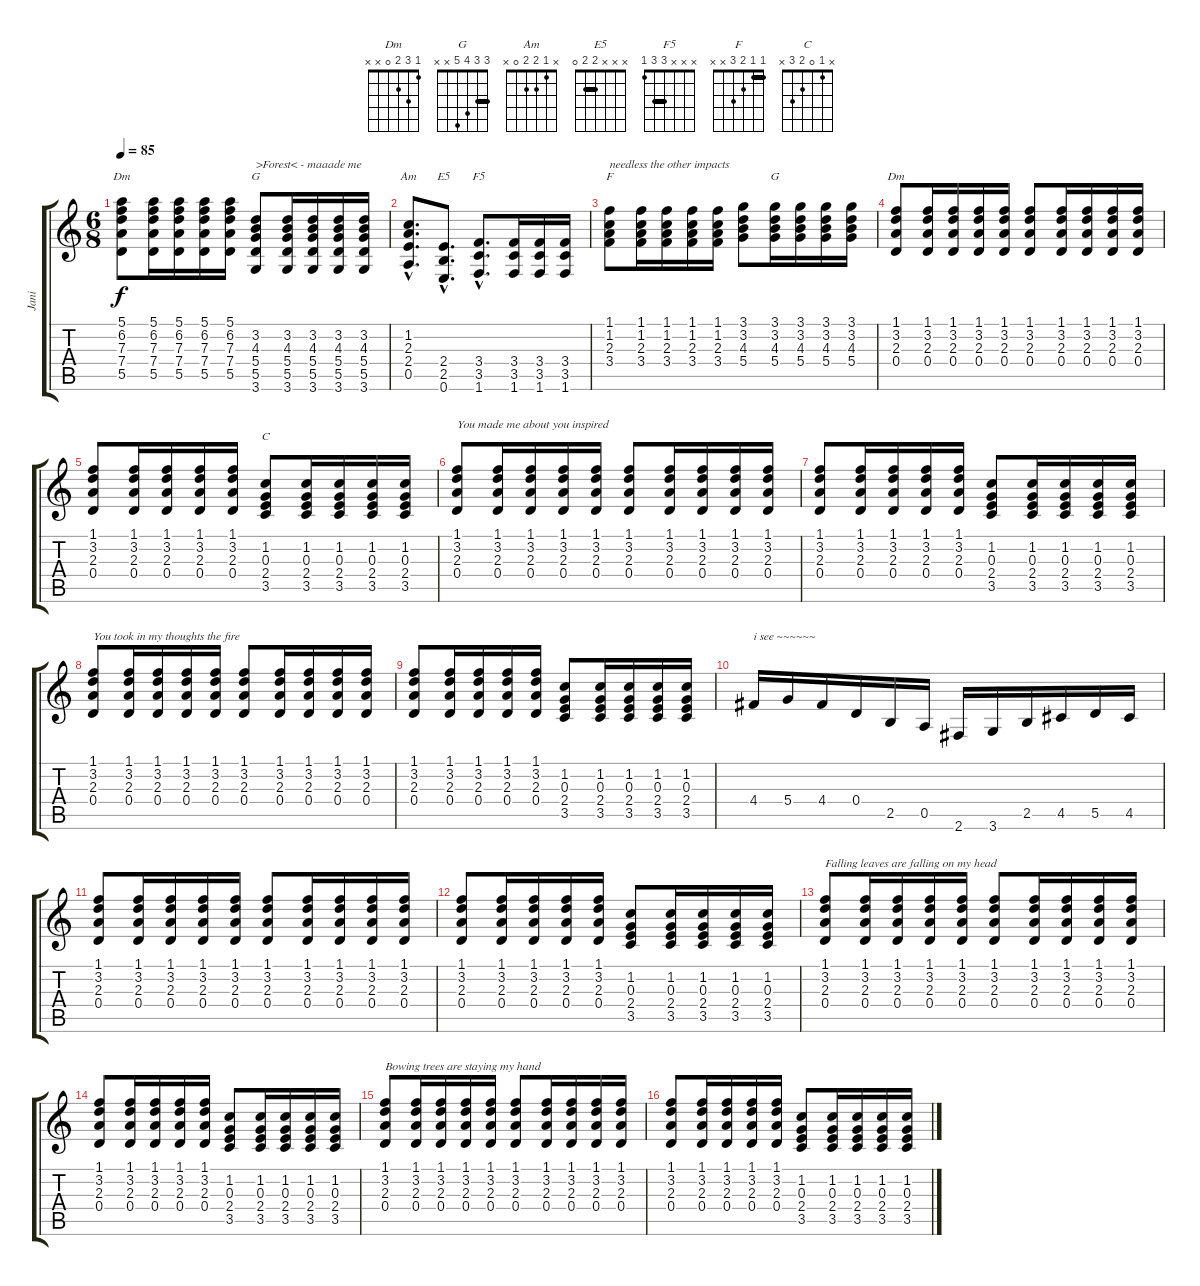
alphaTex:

\track ("Jani" "Jani") {instrument distortionguitar}
\staff {score tabs}
\tuning (E4 B3 G3 D3 A2 E2) {hide}
\chord ("Dm" 5 6 7 7 5 x) {firstfret 5 barre 5}
\chord ("G" x 3 4 5 5 3) {barre 3}
\chord ("Am" x 1 2 2 0 x)
\chord ("E5" x x x 2 2 0) {barre 2}
\chord ("F5" x x x 3 3 1) {barre 3}
\chord ("F" 1 1 2 3 x x) {barre 1}
\chord ("G" 3 3 4 5 x x) {barre 3}
\chord ("Dm" 1 3 2 0 x x)
\chord ("C" x 1 0 2 3 x)
\ts (6 8)
\tempo 85
\clef g2
\ks c
(5.1 6.2 7.3 7.4 5.5).8{ch "Dm" dy f instrument distortionguitar} (5.1 6.2 7.3 7.4 5.5).16 (5.1 6.2 7.3 7.4 5.5).16 (5.1 6.2 7.3 7.4 5.5).16 (5.1 6.2 7.3 7.4 5.5).16 (3.2 4.3 5.4 5.5 3.6).8{ch "G" txt ">Forest< - maaade me"} (3.2 4.3 5.4 5.5 3.6).16 (3.2 4.3 5.4 5.5 3.6).16 (3.2 4.3 5.4 5.5 3.6).16 (3.2 4.3 5.4 5.5 3.6).16 |
(1.2{hac} 2.3{hac} 2.4{hac} 0.5{hac}).8{d ch "Am"} (2.4{hac} 2.5{hac} 0.6{hac}).8{d ch "E5"} (3.4{hac} 3.5{hac} 1.6{hac}).8{d ch "F5"} (3.4 3.5 1.6).16 (3.4 3.5 1.6).16 (3.4 3.5 1.6).16 |
(1.1 1.2 2.3 3.4).8{ch "F" txt "needless the other impacts"} (1.1 1.2 2.3 3.4).16 (1.1 1.2 2.3 3.4).16 (1.1 1.2 2.3 3.4).16 (1.1 1.2 2.3 3.4).16 (3.1 3.2 4.3 5.4).8 (3.1 3.2 4.3 5.4).16{ch "G"} (3.1 3.2 4.3 5.4).16 (3.1 3.2 4.3 5.4).16 (3.1 3.2 4.3 5.4).16 |
(1.1 3.2 2.3 0.4).8{ch "Dm" instrument acousticguitarsteel} (1.1 3.2 2.3 0.4).16 (1.1 3.2 2.3 0.4).16 (1.1 3.2 2.3 0.4).16 (1.1 3.2 2.3 0.4).16 (1.1 3.2 2.3 0.4).8 (1.1 3.2 2.3 0.4).16 (1.1 3.2 2.3 0.4).16 (1.1 3.2 2.3 0.4).16 (1.1 3.2 2.3 0.4).16 |
(1.1 3.2 2.3 0.4).8 (1.1 3.2 2.3 0.4).16 (1.1 3.2 2.3 0.4).16 (1.1 3.2 2.3 0.4).16 (1.1 3.2 2.3 0.4).16 (1.2 0.3 2.4 3.5).8{ch "C"} (1.2 0.3 2.4 3.5).16 (1.2 0.3 2.4 3.5).16 (1.2 0.3 2.4 3.5).16 (1.2 0.3 2.4 3.5).16 |
(1.1 3.2 2.3 0.4).8{txt "You made me about you inspired" instrument acousticguitarsteel} (1.1 3.2 2.3 0.4).16 (1.1 3.2 2.3 0.4).16 (1.1 3.2 2.3 0.4).16 (1.1 3.2 2.3 0.4).16 (1.1 3.2 2.3 0.4).8 (1.1 3.2 2.3 0.4).16 (1.1 3.2 2.3 0.4).16 (1.1 3.2 2.3 0.4).16 (1.1 3.2 2.3 0.4).16 |
(1.1 3.2 2.3 0.4).8 (1.1 3.2 2.3 0.4).16 (1.1 3.2 2.3 0.4).16 (1.1 3.2 2.3 0.4).16 (1.1 3.2 2.3 0.4).16 (1.2 0.3 2.4 3.5).8 (1.2 0.3 2.4 3.5).16 (1.2 0.3 2.4 3.5).16 (1.2 0.3 2.4 3.5).16 (1.2 0.3 2.4 3.5).16 |
(1.1 3.2 2.3 0.4).8{txt "You took in my thoughts the fire" instrument acousticguitarsteel} (1.1 3.2 2.3 0.4).16 (1.1 3.2 2.3 0.4).16 (1.1 3.2 2.3 0.4).16 (1.1 3.2 2.3 0.4).16 (1.1 3.2 2.3 0.4).8 (1.1 3.2 2.3 0.4).16 (1.1 3.2 2.3 0.4).16 (1.1 3.2 2.3 0.4).16 (1.1 3.2 2.3 0.4).16 |
(1.1 3.2 2.3 0.4).8 (1.1 3.2 2.3 0.4).16 (1.1 3.2 2.3 0.4).16 (1.1 3.2 2.3 0.4).16 (1.1 3.2 2.3 0.4).16 (1.2 0.3 2.4 3.5).8 (1.2 0.3 2.4 3.5).16 (1.2 0.3 2.4 3.5).16 (1.2 0.3 2.4 3.5).16 (1.2 0.3 2.4 3.5).16 |
4.4.16{txt "i see ~~~~~~" instrument distortionguitar} 5.4.16 4.4.16 0.4.16 2.5.16 0.5.16 2.6.16 3.6.16 2.5.16 4.5.16 5.5.16 4.5.16 |
(1.1 3.2 2.3 0.4).8{instrument acousticguitarsteel} (1.1 3.2 2.3 0.4).16 (1.1 3.2 2.3 0.4).16 (1.1 3.2 2.3 0.4).16 (1.1 3.2 2.3 0.4).16 (1.1 3.2 2.3 0.4).8 (1.1 3.2 2.3 0.4).16 (1.1 3.2 2.3 0.4).16 (1.1 3.2 2.3 0.4).16 (1.1 3.2 2.3 0.4).16 |
(1.1 3.2 2.3 0.4).8 (1.1 3.2 2.3 0.4).16 (1.1 3.2 2.3 0.4).16 (1.1 3.2 2.3 0.4).16 (1.1 3.2 2.3 0.4).16 (1.2 0.3 2.4 3.5).8 (1.2 0.3 2.4 3.5).16 (1.2 0.3 2.4 3.5).16 (1.2 0.3 2.4 3.5).16 (1.2 0.3 2.4 3.5).16 |
(1.1 3.2 2.3 0.4).8{txt "Falling leaves are falling on my head" instrument acousticguitarsteel} (1.1 3.2 2.3 0.4).16 (1.1 3.2 2.3 0.4).16 (1.1 3.2 2.3 0.4).16 (1.1 3.2 2.3 0.4).16 (1.1 3.2 2.3 0.4).8 (1.1 3.2 2.3 0.4).16 (1.1 3.2 2.3 0.4).16 (1.1 3.2 2.3 0.4).16 (1.1 3.2 2.3 0.4).16 |
(1.1 3.2 2.3 0.4).8 (1.1 3.2 2.3 0.4).16 (1.1 3.2 2.3 0.4).16 (1.1 3.2 2.3 0.4).16 (1.1 3.2 2.3 0.4).16 (1.2 0.3 2.4 3.5).8 (1.2 0.3 2.4 3.5).16 (1.2 0.3 2.4 3.5).16 (1.2 0.3 2.4 3.5).16 (1.2 0.3 2.4 3.5).16 |
(1.1 3.2 2.3 0.4).8{txt "Bowing trees are staying my hand" instrument acousticguitarsteel} (1.1 3.2 2.3 0.4).16 (1.1 3.2 2.3 0.4).16 (1.1 3.2 2.3 0.4).16 (1.1 3.2 2.3 0.4).16 (1.1 3.2 2.3 0.4).8 (1.1 3.2 2.3 0.4).16 (1.1 3.2 2.3 0.4).16 (1.1 3.2 2.3 0.4).16 (1.1 3.2 2.3 0.4).16 |
(1.1 3.2 2.3 0.4).8 (1.1 3.2 2.3 0.4).16 (1.1 3.2 2.3 0.4).16 (1.1 3.2 2.3 0.4).16 (1.1 3.2 2.3 0.4).16 (1.2 0.3 2.4 3.5).8 (1.2 0.3 2.4 3.5).16 (1.2 0.3 2.4 3.5).16 (1.2 0.3 2.4 3.5).16 (1.2 0.3 2.4 3.5).16
